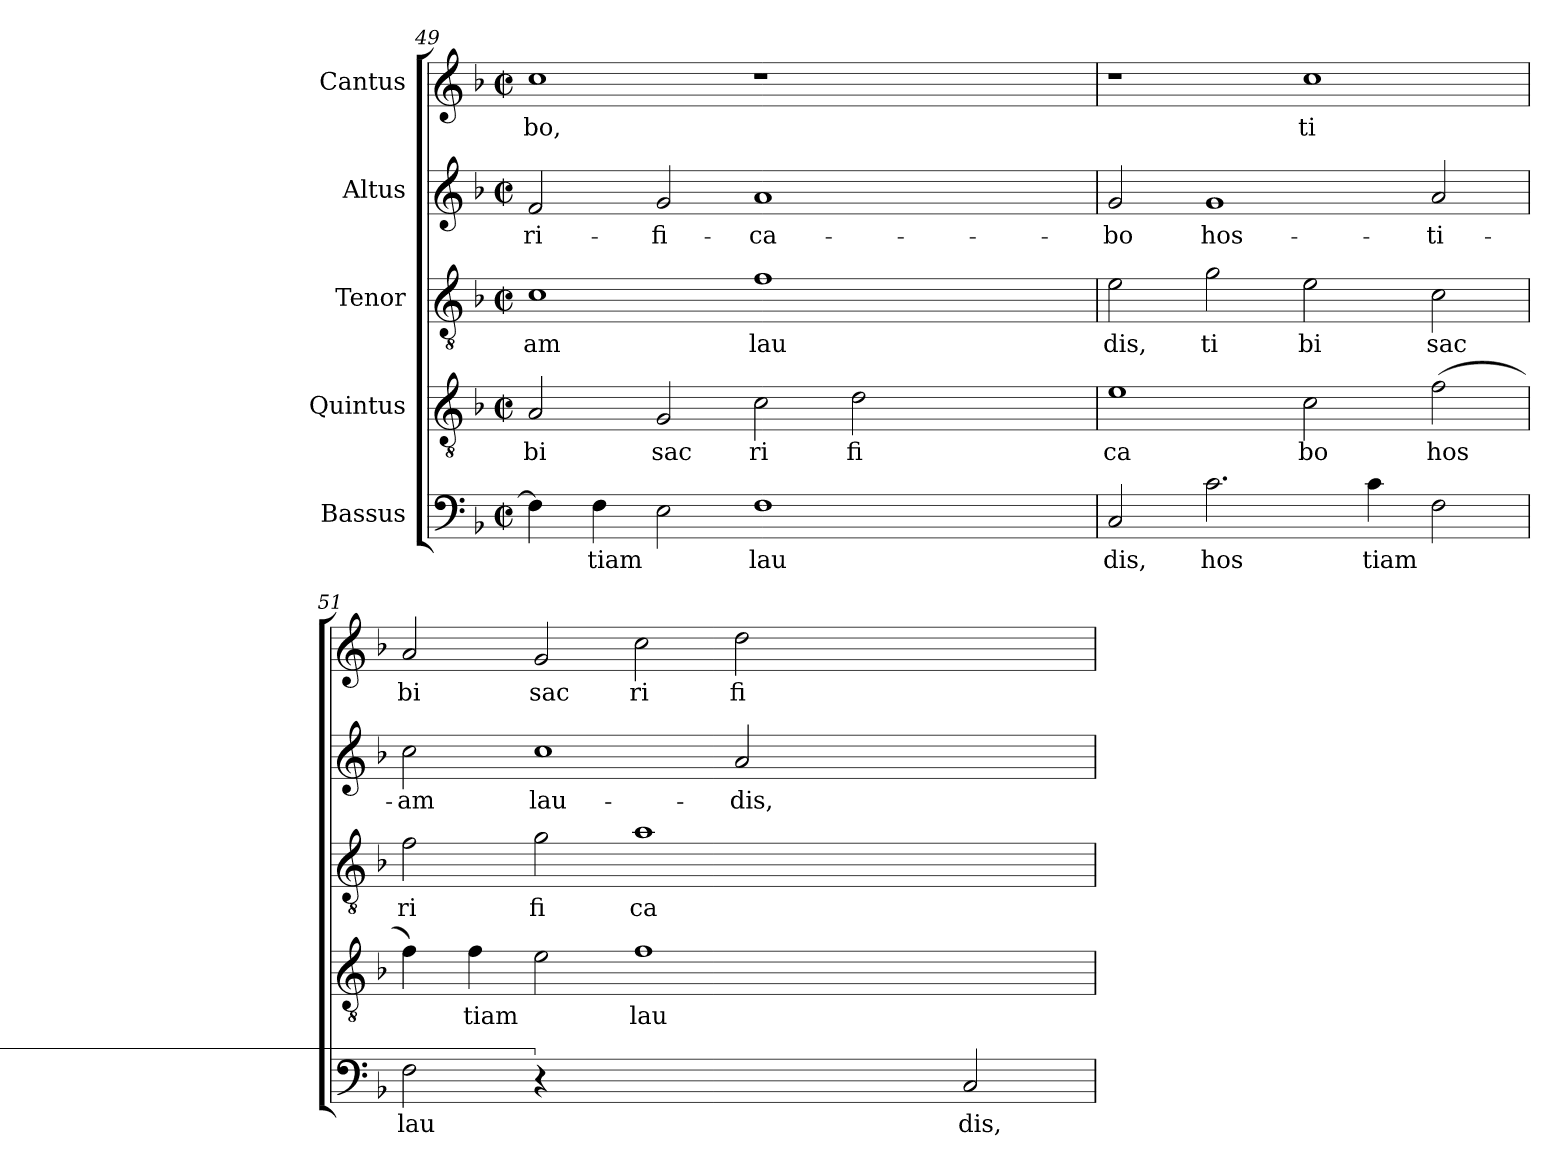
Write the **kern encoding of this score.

**kern	**text	**kern	**text	**kern	**text	**kern	**text	**kern	**text
*part5	*part5	*part4	*part4	*part3	*part3	*part2	*part2	*part1	*part1
*staff5	*staff5	*staff4	*staff4	*staff3	*staff3	*staff2	*staff2	*staff1	*staff1
*I"Bassus	*	*I"Quintus	*	*I"Tenor	*	*I"Altus	*	*I"Cantus	*
!!LO:LB:g=z
*clefF4	*	*clefGv2	*	*clefGv2	*	*clefG2	*	*clefG2	*
*k[b-]	*	*k[b-]	*	*k[b-]	*	*k[b-]	*	*k[b-]	*
*F:	*	*F:	*	*F:	*	*F:	*	*F:	*
*M2/2	*	*M2/2	*	*M2/2	*	*M2/2	*	*M2/2	*
*met(c|)	*	*met(c|)	*	*met(c|)	*	*met(c|)	*	*met(c|)	*
=49	=49	=49	=49	=49	=49	=49	=49	=49	=49
!	!	!	!LO:LY:b:cj	!	!LO:LY:b:cj	!	!LO:LY:b:cj	!	!LO:LY:b:cj
4F\]	.	2A/	bi	1c	-am	2f/	ri-	1cc	-bo,
!	!LO:LY:b	!	!	!	!	!	!	!	!
4F\	tiam	.	.	.	.	.	.	.	.
!	!	!	!LO:LY:b:cj	!	!	!	!LO:LY:b:cj	!	!
2E\	.	2G/	sac	.	.	2g/	-fi-	.	.
!	!LO:LY:b:cj	!	!LO:LY:b:cj	!	!LO:LY:b:cj	!	!LO:LY:b:cj	!LO:N:vis=1	!
1F	lau	2c\	ri	1f	lau	1a	-ca-	0r	.
!	!	!	!LO:LY:b:cj	!	!	!	!	!	!
.	.	2d\	fi	.	.	.	.	.	.
1ryy	.	1ryy	.	1ryy	.	1ryy	.	.	.
=50	=50	=50	=50	=50	=50	=50	=50	=50	=50
!	!LO:LY:b:cj	!	!LO:LY:b:cj	!	!LO:LY:b:cj	!	!LO:LY:b:cj	!	!
2C/	dis,	1e	ca	2e\	dis,	2g/	-bo	1r	.
!	!LO:LY:b:cj	!	!	!	!LO:LY:b:cj	!	!LO:LY:b:cj	!	!
2.c\	hos	.	.	2g\	ti	1g	hos-	.	.
!	!	!	!LO:LY:b:cj	!	!LO:LY:b:cj	!	!	!	!LO:LY:b:cj
.	.	2c\	bo	2e\	bi	.	.	1cc	ti
!	!LO:LY:b	!	!	!	!	!	!	!	!
4c\	tiam	.	.	.	.	.	.	.	.
!	!	!	!LO:LY:b	!	!LO:LY:b:cj	!	!LO:LY:b:cj	!	!
2F\	.	(>2f\	hos	2c\	sac	2a/	-ti-	.	.
=51	=51	=51	=51	=51	=51	=51	=51	=51	=51
!	!LO:LY:b:cj	!	!	!	!LO:LY:b:cj	!	!LO:LY:b:cj	!	!LO:LY:b:cj
2F\	lau	4f\)	.	2f\	ri	2cc\	-am	2a/	bi
!	!	!	!LO:LY:b	!	!	!	!	!	!
.	.	4f\	tiam	.	.	.	.	.	.
!LO:N:vis=1	!	!	!	!	!LO:LY:b:cj	!	!LO:LY:b:cj	!	!LO:LY:b:cj
4%9r	.	2e\	.	2g\	fi	1cc	lau-	2g/	sac
!	!	!	!LO:LY:b:cj	!	!LO:LY:b:cj	!	!	!	!LO:LY:b:cj
.	.	1f	lau	1a	ca	.	.	2cc\	ri
!	!	!	!	!	!	!	!LO:LY:b:cj	!	!LO:LY:b:cj
.	.	.	.	.	.	2a/	-dis,	2dd\	fi
.	.	1ryy	.	1ryy	.	1ryy	.	1ryy	.
!	!LO:LY:b:cj	!	!	!	!	!	!	!	!
2C/	dis,	.	.	.	.	.	.	.	.
.	.	4ryy	.	4ryy	.	4ryy	.	4ryy	.
=	=	=	=	=	=	=	=	=	=
*-	*-	*-	*-	*-	*-	*-	*-	*-	*-
